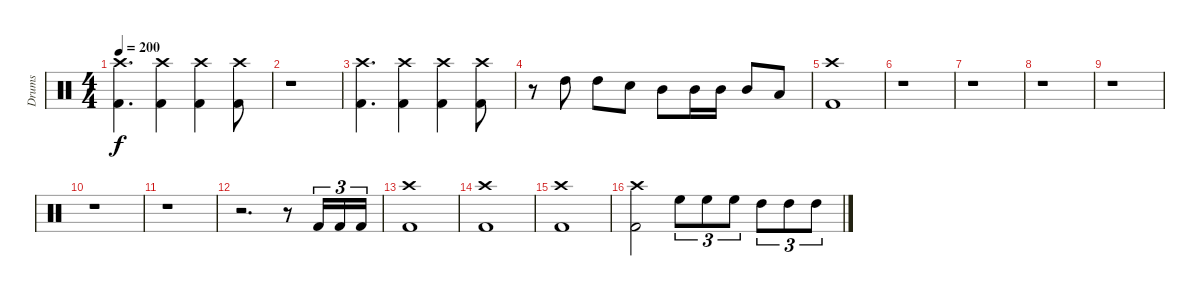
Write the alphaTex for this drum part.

\track ("Drums" "Drums") {instrument percussion}
\staff {score}
\articulation defaults
\ts (4 4)
\tempo 200
\clef neutral
\ks c
("Crash high (hit)" "Kick (hit) 2").4{d dy f} ("Crash high (hit)" "Kick (hit) 2").4 ("Crash high (hit)" "Kick (hit) 2").4 ("Crash high (hit)" "Kick (hit) 2").8 |
r.1 |
("Crash high (hit)" "Kick (hit) 2").4{d} ("Crash high (hit)" "Kick (hit) 2").4 ("Crash high (hit)" "Kick (hit) 2").4 ("Crash high (hit)" "Kick (hit) 2").8 |
r.8 "High Tom (hit)".8 "High Tom (hit)".8 "Electric Snare (hit)".8 "Mid Tom (hit)".8 "Mid Tom (hit)".16 "Mid Tom (hit)".16 "Mid Tom (hit)".8 "Low Tom (hit)".8 |
("Crash high (hit)" "Kick (hit) 2").1 |
r.1{volume 16} |
r.1 |
r.1 |
r.1 |
r.1 |
r.1 |
r.2{d} r.8 "Kick (hit) 2".16{tu (3 2)} "Kick (hit) 2".16{tu (3 2)} "Kick (hit) 2".16{tu (3 2)} |
("Crash high (hit)" "Kick (hit) 2").1 |
("Crash high (hit)" "Kick (hit) 2").1 |
("Crash high (hit)" "Kick (hit) 2").1 |
("Crash high (hit)" "Kick (hit) 2").2 "High Floor Tom (hit)".8{tu (3 2)} "High Floor Tom (hit)".8{tu (3 2)} "High Floor Tom (hit)".8{tu (3 2)} "High Tom (hit)".8{tu (3 2)} "High Tom (hit)".8{tu (3 2)} "High Tom (hit)".8{tu (3 2)}
